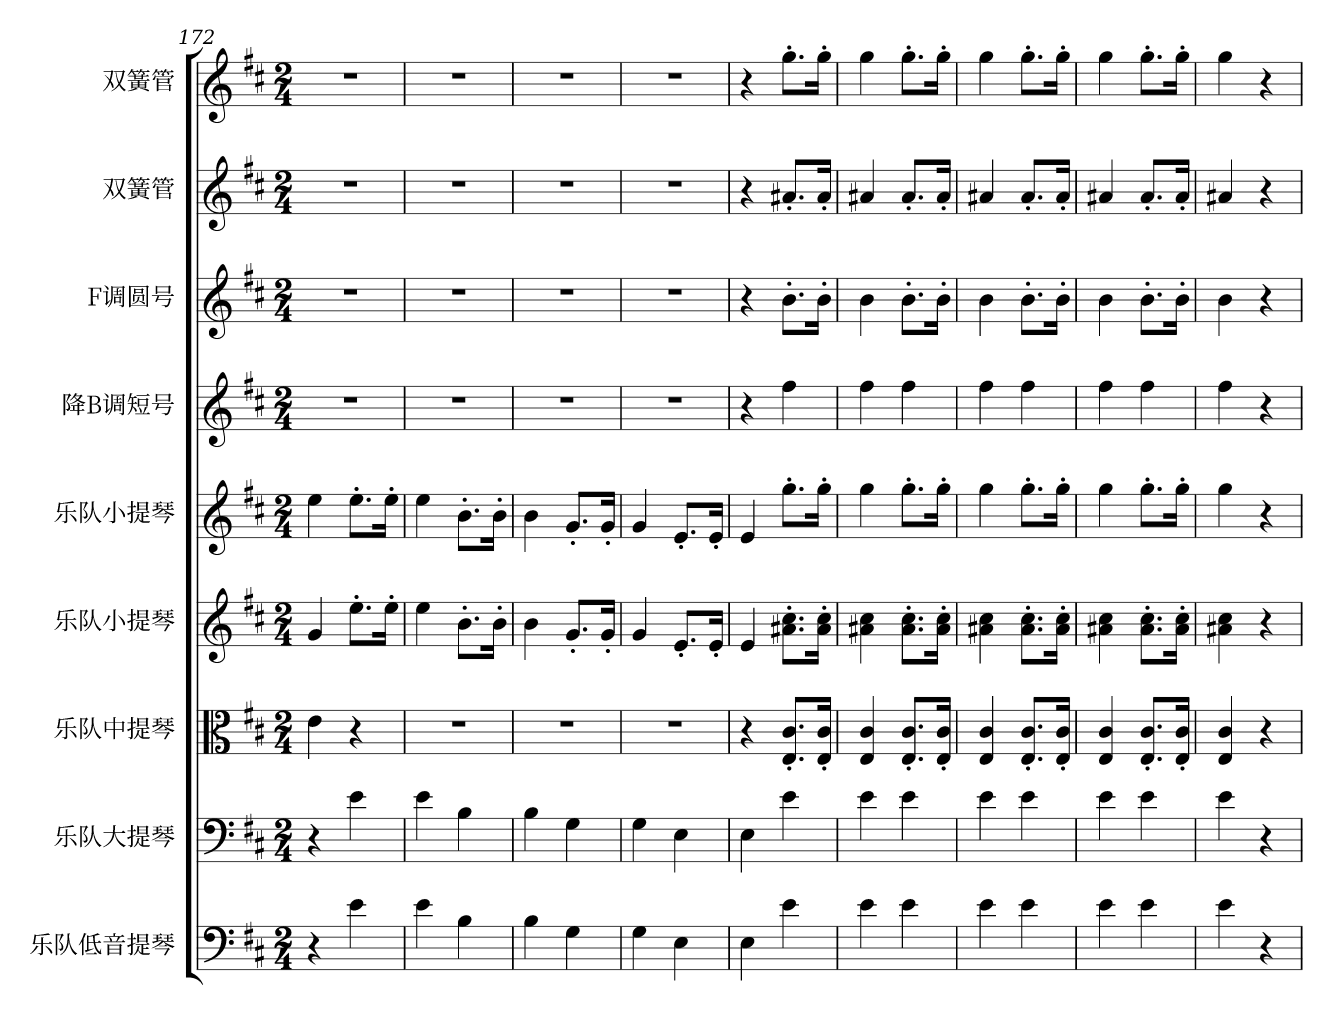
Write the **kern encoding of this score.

**kern	**kern	**kern	**kern	**kern	**kern	**kern	**kern	**kern
*part9	*part8	*part7	*part6	*part5	*part4	*part3	*part2	*part1
*staff9	*staff8	*staff7	*staff6	*staff5	*staff4	*staff3	*staff2	*staff1
*I"乐队低音提琴	*I"乐队大提琴	*I"乐队中提琴	*I"乐队小提琴	*I"乐队小提琴	*I"降B调短号	*I"F调圆号	*I"双簧管	*I"双簧管
*clefF4	*clefF4	*clefC3	*clefG2	*clefG2	*clefG2	*clefG2	*clefG2	*clefG2
*ITrd7c12	*	*	*	*	*ITrd1c2	*ITrd4c7	*	*
*k[f#c#]	*k[f#c#]	*k[f#c#]	*k[f#c#]	*k[f#c#]	*k[]	*k[f#]	*k[f#c#]	*k[f#c#]
*M2/4	*M2/4	*M2/4	*M2/4	*M2/4	*M2/4	*M2/4	*M2/4	*M2/4
=172	=172	=172	=172	=172	=172	=172	=172	=172
4r	4r	4e\	4g/	4ee\	2r	2r	2r	2r
4E\	4e\	4r	8.ee'\L	8.ee'\L	.	.	.	.
.	.	.	16ee'\Jk	16ee'\Jk	.	.	.	.
!!LO:PB:g=z
=173	=173	=173	=173	=173	=173	=173	=173	=173
4E\	4e\	2r	4ee\	4ee\	2r	2r	2r	2r
4BB\	4B\	.	8.b'\L	8.b'\L	.	.	.	.
.	.	.	16b'\Jk	16b'\Jk	.	.	.	.
=174	=174	=174	=174	=174	=174	=174	=174	=174
4BB\	4B\	2r	4b\	4b\	2r	2r	2r	2r
4GG\	4G\	.	8.g'/L	8.g'/L	.	.	.	.
.	.	.	16g'/Jk	16g'/Jk	.	.	.	.
=175	=175	=175	=175	=175	=175	=175	=175	=175
4GG\	4G\	2r	4g/	4g/	2r	2r	2r	2r
4EE\	4E\	.	8.e'/L	8.e'/L	.	.	.	.
.	.	.	16e'/Jk	16e'/Jk	.	.	.	.
=176	=176	=176	=176	=176	=176	=176	=176	=176
*	*	*	*	*	*	*	*	*MM155
4EE\	4E\	4r	4e/	4e/	4r	4r	4r	4r
4E\	4e\	8.E/' 8.c#/'L	8.a#X\' 8.cc#\'L	8.gg'\L	4ee\	8.e'\L	8.a#X'/L	8.gg'\L
.	.	16E/' 16c#/'Jk	16a#\' 16cc#\'Jk	16gg'\Jk	.	16e'\Jk	16a#'/Jk	16gg'\Jk
=177	=177	=177	=177	=177	=177	=177	=177	=177
4E\	4e\	4E/ 4c#/	4a#X\ 4cc#\	4gg\	4ee\	4e\	4a#X/	4gg\
4E\	4e\	8.E/' 8.c#/'L	8.a#\' 8.cc#\'L	8.gg'\L	4ee\	8.e'\L	8.a#'/L	8.gg'\L
.	.	16E/' 16c#/'Jk	16a#\' 16cc#\'Jk	16gg'\Jk	.	16e'\Jk	16a#'/Jk	16gg'\Jk
=178	=178	=178	=178	=178	=178	=178	=178	=178
4E\	4e\	4E/ 4c#/	4a#X\ 4cc#\	4gg\	4ee\	4e\	4a#X/	4gg\
4E\	4e\	8.E/' 8.c#/'L	8.a#\' 8.cc#\'L	8.gg'\L	4ee\	8.e'\L	8.a#'/L	8.gg'\L
.	.	16E/' 16c#/'Jk	16a#\' 16cc#\'Jk	16gg'\Jk	.	16e'\Jk	16a#'/Jk	16gg'\Jk
=179	=179	=179	=179	=179	=179	=179	=179	=179
4E\	4e\	4E/ 4c#/	4a#X\ 4cc#\	4gg\	4ee\	4e\	4a#X/	4gg\
4E\	4e\	8.E/' 8.c#/'L	8.a#\' 8.cc#\'L	8.gg'\L	4ee\	8.e'\L	8.a#'/L	8.gg'\L
.	.	16E/' 16c#/'Jk	16a#\' 16cc#\'Jk	16gg'\Jk	.	16e'\Jk	16a#'/Jk	16gg'\Jk
=180	=180	=180	=180	=180	=180	=180	=180	=180
4E\	4e\	4E/ 4c#/	4a#X\ 4cc#\	4gg\	4ee\	4e\	4a#X/	4gg\
4r	4r	4r	4r	4r	4r	4r	4r	4r
=	=	=	=	=	=	=	=	=
*-	*-	*-	*-	*-	*-	*-	*-	*-
